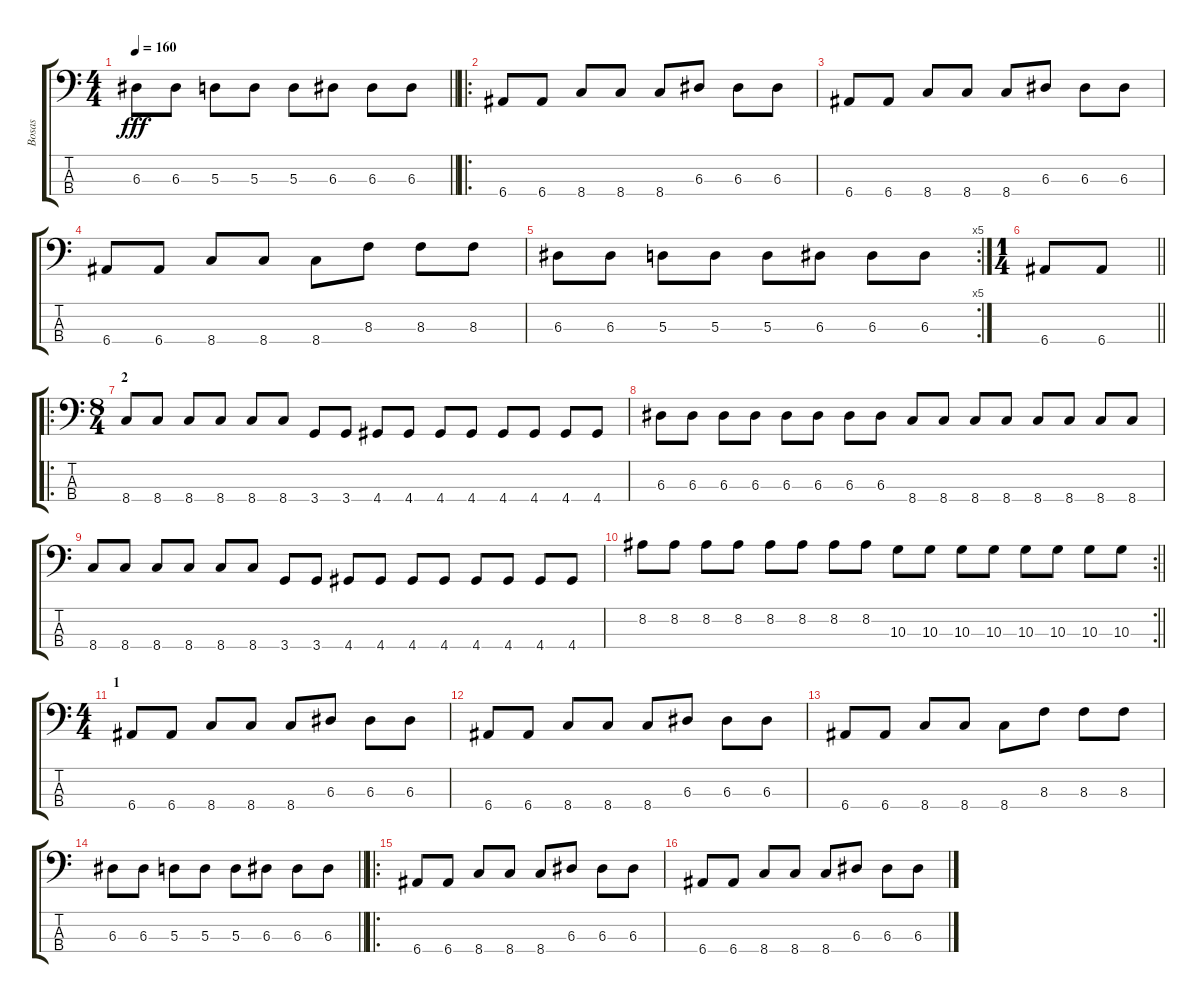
\track ("Bosas" "Bosas") {instrument electricbassfinger}
\staff {score tabs}
\tuning (G2 D2 A1 E1) {hide}
\ts (4 4)
\tempo 160
\clef f4
\barLineRight lightlight
\ks c
6.3.8{dy fff} 6.3.8 5.3.8 5.3.8 5.3.8 6.3.8 6.3.8 6.3.8 |
\ro
6.4.8 6.4.8 8.4.8 8.4.8 8.4.8 6.3.8 6.3.8 6.3.8 |
6.4.8 6.4.8 8.4.8 8.4.8 8.4.8 6.3.8 6.3.8 6.3.8 |
6.4.8 6.4.8 8.4.8 8.4.8 8.4.8 8.3.8 8.3.8 8.3.8 |
\rc 5
6.3.8 6.3.8 5.3.8 5.3.8 5.3.8 6.3.8 6.3.8 6.3.8 |
\ts (1 4)
\barLineRight lightlight
6.4.8 6.4.8 |
\ro
\ts (8 4)
\section ("" "2")
8.4.8 8.4.8 8.4.8 8.4.8 8.4.8 8.4.8 3.4.8 3.4.8 4.4.8 4.4.8 4.4.8 4.4.8 4.4.8 4.4.8 4.4.8 4.4.8 |
6.3.8 6.3.8 6.3.8 6.3.8 6.3.8 6.3.8 6.3.8 6.3.8 8.4.8 8.4.8 8.4.8 8.4.8 8.4.8 8.4.8 8.4.8 8.4.8 |
8.4.8 8.4.8 8.4.8 8.4.8 8.4.8 8.4.8 3.4.8 3.4.8 4.4.8 4.4.8 4.4.8 4.4.8 4.4.8 4.4.8 4.4.8 4.4.8 |
\rc 2
\barLineRight lightlight
8.2.8 8.2.8 8.2.8 8.2.8 8.2.8 8.2.8 8.2.8 8.2.8 10.3.8 10.3.8 10.3.8 10.3.8 10.3.8 10.3.8 10.3.8 10.3.8 |
\ts (4 4)
\section ("" "1")
6.4.8 6.4.8 8.4.8 8.4.8 8.4.8 6.3.8 6.3.8 6.3.8 |
6.4.8 6.4.8 8.4.8 8.4.8 8.4.8 6.3.8 6.3.8 6.3.8 |
6.4.8 6.4.8 8.4.8 8.4.8 8.4.8 8.3.8 8.3.8 8.3.8 |
\barLineRight lightlight
6.3.8 6.3.8 5.3.8 5.3.8 5.3.8 6.3.8 6.3.8 6.3.8 |
\ro
6.4.8 6.4.8 8.4.8 8.4.8 8.4.8 6.3.8 6.3.8 6.3.8 |
6.4.8 6.4.8 8.4.8 8.4.8 8.4.8 6.3.8 6.3.8 6.3.8
